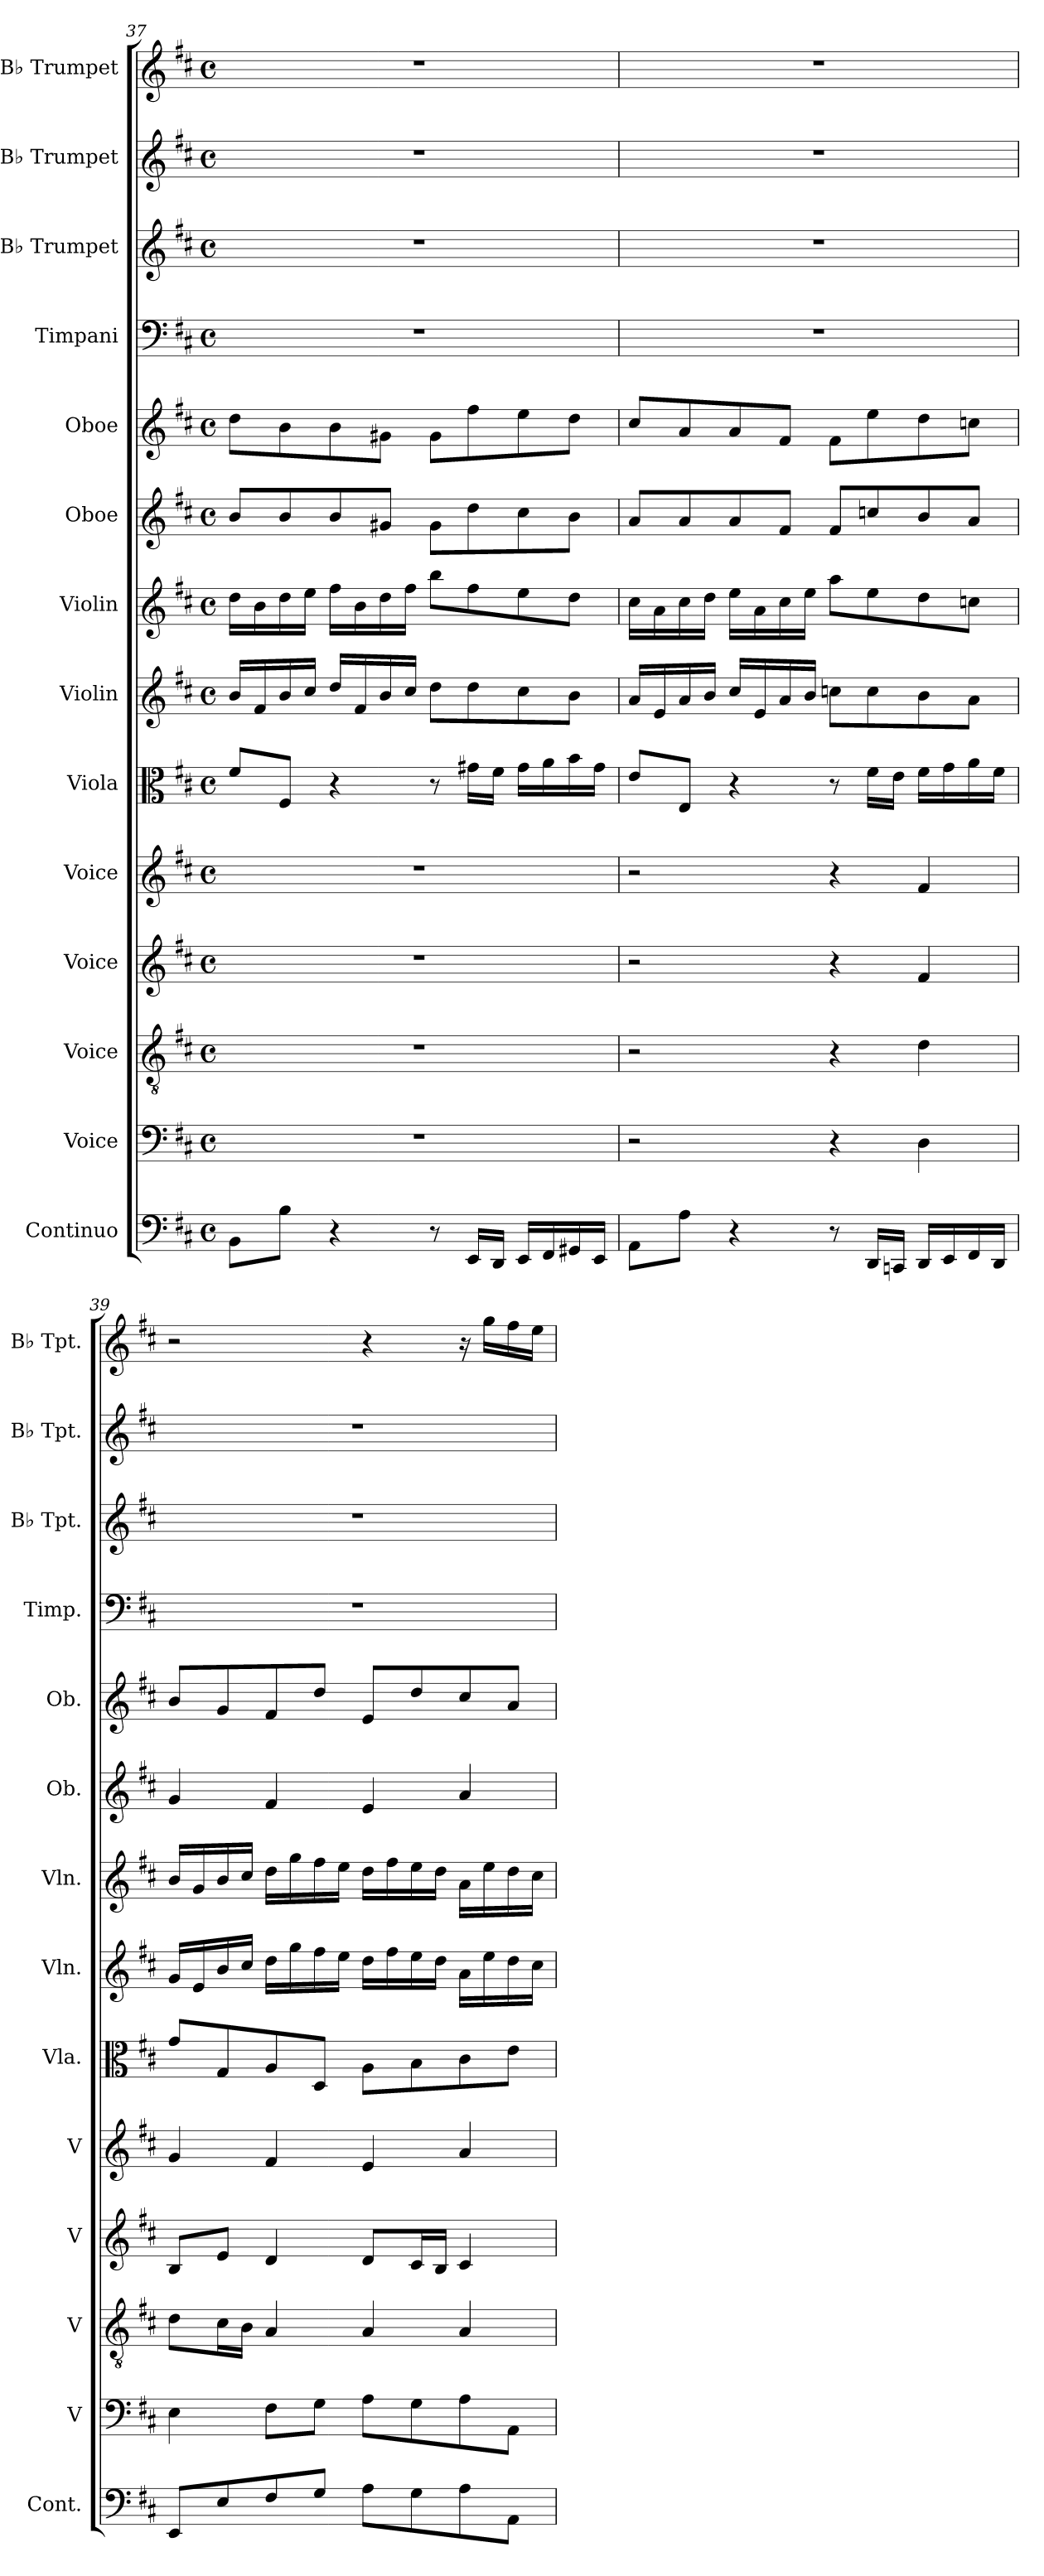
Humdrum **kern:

**kern	**kern	**kern	**kern	**kern	**kern	**kern	**kern	**kern	**kern	**kern	**kern	**kern	**kern
*part14	*part13	*part12	*part11	*part10	*part9	*part8	*part7	*part6	*part5	*part4	*part3	*part2	*part1
*staff14	*staff13	*staff12	*staff11	*staff10	*staff9	*staff8	*staff7	*staff6	*staff5	*staff4	*staff3	*staff2	*staff1
*I"Continuo	*I"Voice	*I"Voice	*I"Voice	*I"Voice	*I"Viola	*I"Violin	*I"Violin	*I"Oboe	*I"Oboe	*I"Timpani	*I"B♭ Trumpet	*I"B♭ Trumpet	*I"B♭ Trumpet
*I'Cont.	*I'V	*I'V	*I'V	*I'V	*I'Vla.	*I'Vln.	*I'Vln.	*I'Ob.	*I'Ob.	*I'Timp.	*I'B♭ Tpt.	*I'B♭ Tpt.	*I'B♭ Tpt.
*clefF4	*clefF4	*clefGv2	*clefG2	*clefG2	*clefC3	*clefG2	*clefG2	*clefG2	*clefG2	*clefF4	*clefG2	*clefG2	*clefG2
*	*	*	*	*	*	*	*	*	*	*	*ITrd1c2	*ITrd1c2	*ITrd1c2
*k[f#c#]	*k[f#c#]	*k[f#c#]	*k[f#c#]	*k[f#c#]	*k[f#c#]	*k[f#c#]	*k[f#c#]	*k[f#c#]	*k[f#c#]	*k[f#c#]	*k[]	*k[]	*k[]
*M4/4	*M4/4	*M4/4	*M4/4	*M4/4	*M4/4	*M4/4	*M4/4	*M4/4	*M4/4	*M4/4	*M4/4	*M4/4	*M4/4
*met(c)	*met(c)	*met(c)	*met(c)	*met(c)	*met(c)	*met(c)	*met(c)	*met(c)	*met(c)	*met(c)	*met(c)	*met(c)	*met(c)
=37	=37	=37	=37	=37	=37	=37	=37	=37	=37	=37	=37	=37	=37
8BBL	1r	1r	1r	1r	8f#L	16bLL	16ddLL	8bL	8ddL	1r	1r	1r	1r
.	.	.	.	.	.	16f#	16b	.	.	.	.	.	.
8BJ	.	.	.	.	8F#J	16b	16dd	8b	8b	.	.	.	.
.	.	.	.	.	.	16cc#JJ	16eeJJ	.	.	.	.	.	.
4r	.	.	.	.	4r	16ddLL	16ff#LL	8b	8b	.	.	.	.
.	.	.	.	.	.	16f#	16b	.	.	.	.	.	.
.	.	.	.	.	.	16b	16dd	8g#XJ	8g#XJ	.	.	.	.
.	.	.	.	.	.	16cc#JJ	16ff#JJ	.	.	.	.	.	.
8r	.	.	.	.	8r	8ddL	8bbL	8g#L	8g#L	.	.	.	.
16EELL	.	.	.	.	16g#XLL	8dd	8ff#	8dd	8ff#	.	.	.	.
16DDJJ	.	.	.	.	16f#JJ	.	.	.	.	.	.	.	.
16EELL	.	.	.	.	16g#LL	8cc#	8ee	8cc#	8ee	.	.	.	.
16FF#	.	.	.	.	16a	.	.	.	.	.	.	.	.
16GG#X	.	.	.	.	16b	8bJ	8ddJ	8bJ	8ddJ	.	.	.	.
16EEJJ	.	.	.	.	16g#JJ	.	.	.	.	.	.	.	.
=38	=38	=38	=38	=38	=38	=38	=38	=38	=38	=38	=38	=38	=38
8AAL	2r	2r	2r	2r	8eL	16aLL	16cc#LL	8aL	8cc#L	1r	1r	1r	1r
.	.	.	.	.	.	16e	16a	.	.	.	.	.	.
8AJ	.	.	.	.	8EJ	16a	16cc#	8a	8a	.	.	.	.
.	.	.	.	.	.	16bJJ	16ddJJ	.	.	.	.	.	.
4r	.	.	.	.	4r	16cc#LL	16eeLL	8a	8a	.	.	.	.
.	.	.	.	.	.	16e	16a	.	.	.	.	.	.
.	.	.	.	.	.	16a	16cc#	8f#J	8f#J	.	.	.	.
.	.	.	.	.	.	16bJJ	16eeJJ	.	.	.	.	.	.
8r	4r	4r	4r	4r	8r	8ccnL	8aaL	8f#L	8f#L	.	.	.	.
16DDLL	.	.	.	.	16f#LL	8cc	8ee	8ccn	8ee	.	.	.	.
16CCnJJ	.	.	.	.	16eJJ	.	.	.	.	.	.	.	.
16DDLL	4D	4d	4f#	4f#	16f#LL	8b	8dd	8b	8dd	.	.	.	.
16EE	.	.	.	.	16g	.	.	.	.	.	.	.	.
16FF#	.	.	.	.	16a	8aJ	8ccnJ	8aJ	8ccnJ	.	.	.	.
16DDJJ	.	.	.	.	16f#JJ	.	.	.	.	.	.	.	.
=39	=39	=39	=39	=39	=39	=39	=39	=39	=39	=39	=39	=39	=39
8EEL	4E	8dL	8BL	4g	8gL	16gLL	16bLL	4g	8bL	1r	1r	1r	2r
.	.	.	.	.	.	16e	16g	.	.	.	.	.	.
8E	.	16c#L	8eJ	.	8G	16b	16b	.	8g	.	.	.	.
.	.	16BJJ	.	.	.	16cc#JJ	16cc#JJ	.	.	.	.	.	.
8F#	8F#L	4A	4d	4f#	8A	16ddLL	16ddLL	4f#	8f#	.	.	.	.
.	.	.	.	.	.	16gg	16gg	.	.	.	.	.	.
8GJ	8GJ	.	.	.	8DJ	16ff#	16ff#	.	8ddJ	.	.	.	.
.	.	.	.	.	.	16eeJJ	16eeJJ	.	.	.	.	.	.
8AL	8AL	4A	8dL	4e	8AL	16ddLL	16ddLL	4e	8eL	.	.	.	4r
.	.	.	.	.	.	16ff#	16ff#	.	.	.	.	.	.
8G	8G	.	16c#L	.	8B	16ee	16ee	.	8dd	.	.	.	.
.	.	.	16BJJ	.	.	16ddJJ	16ddJJ	.	.	.	.	.	.
8A	8A	4A	4c#	4a	8c#	16aLL	16aLL	4a	8cc#	.	.	.	16r
.	.	.	.	.	.	16ee	16ee	.	.	.	.	.	16ffLL
8AAJ	8AAJ	.	.	.	8eJ	16dd	16dd	.	8aJ	.	.	.	16ee
.	.	.	.	.	.	16cc#JJ	16cc#JJ	.	.	.	.	.	16ddJJ
=	=	=	=	=	=	=	=	=	=	=	=	=	=
*-	*-	*-	*-	*-	*-	*-	*-	*-	*-	*-	*-	*-	*-
